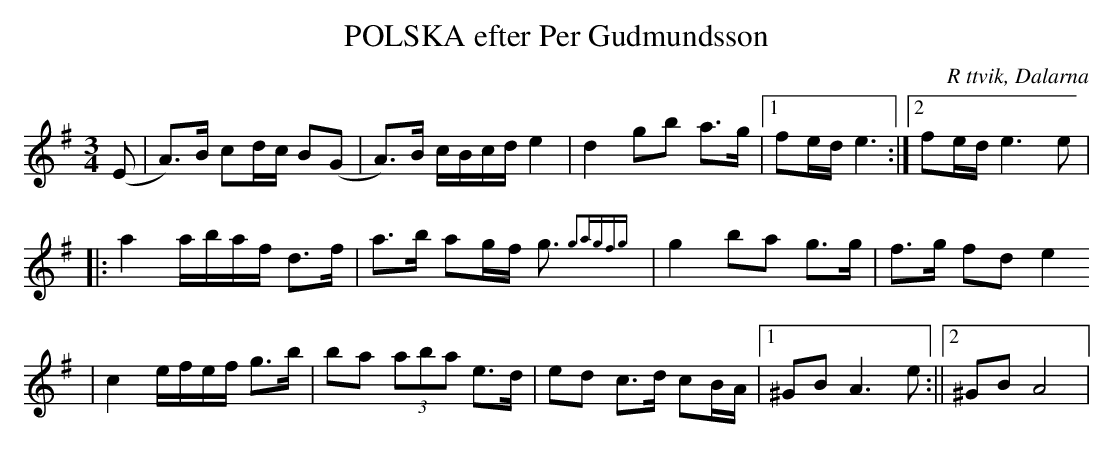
X:1
T:POLSKA efter Per Gudmundsson
O:R ttvik, Dalarna
M:3/4
L:1/16
K:G
(E2|A2)>B2 c2dc B2(G2|A2)>B2 cBcde4 |d4g2b2 a2>g2|1f2ed e6:|2f2ed e6e2|
|:a4abaf d2>f2| a2>b2 a2gf g3{g2agfg}|g4b2a2 g2>g2 |f2>g2 f2d2e4
|c4efef g2>b2|b2a2 (3a2b2a2 e2>d2|e2d2 c2>d2 c2BA|1^G2B2A6e2:||2^G2B2A8|
